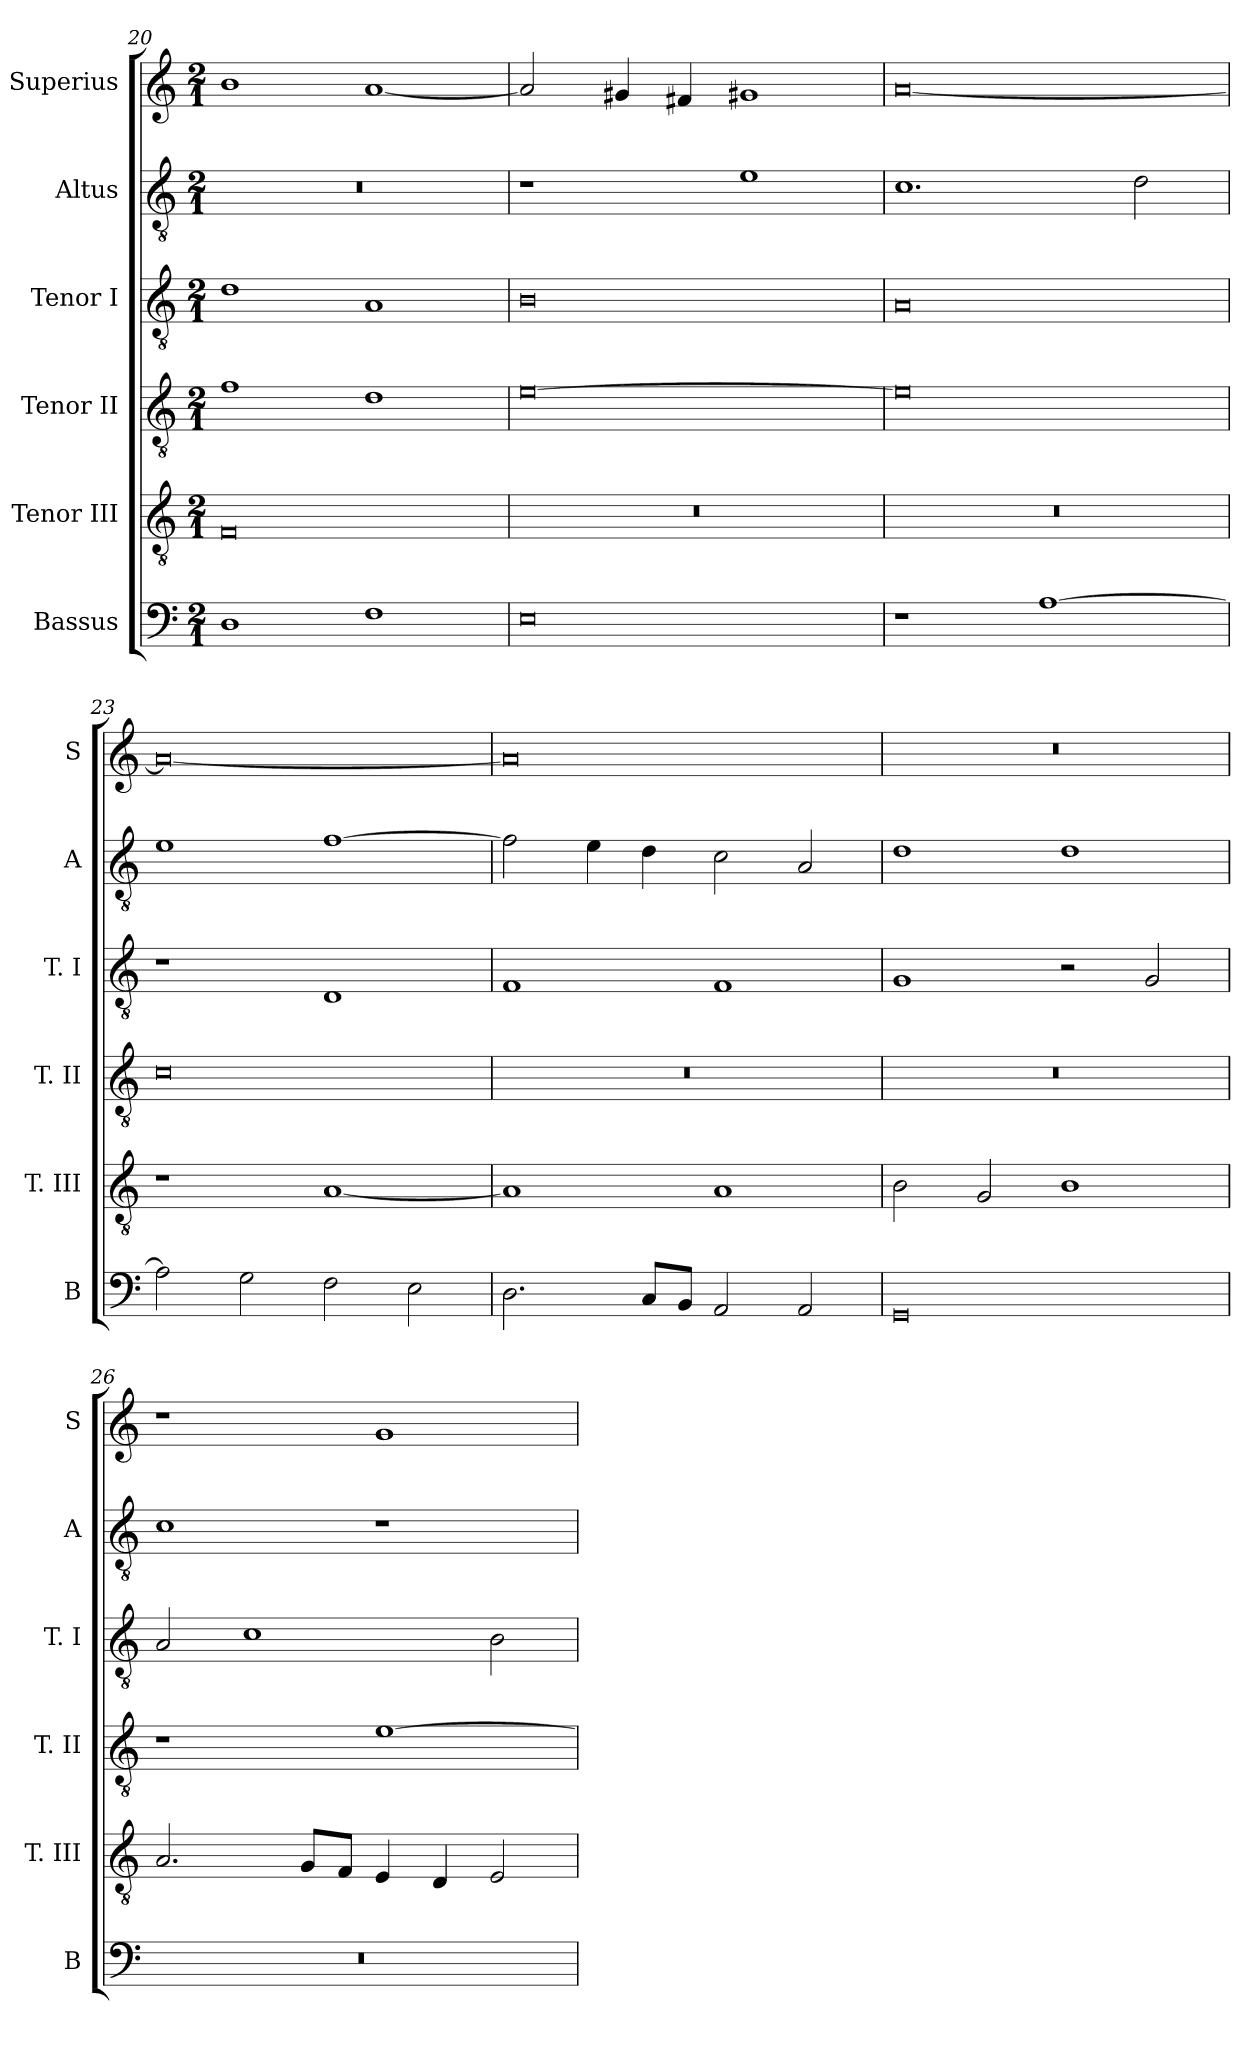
**kern	**kern	**kern	**kern	**kern	**kern
*part6	*part5	*part4	*part3	*part2	*part1
*staff6	*staff5	*staff4	*staff3	*staff2	*staff1
*I"Bassus	*I"Tenor III	*I"Tenor II	*I"Tenor I	*I"Altus	*I"Superius
*I'B	*I'T. III	*I'T. II	*I'T. I	*I'A	*I'S
*clefF4	*clefGv2	*clefGv2	*clefGv2	*clefGv2	*clefG2
*k[]	*k[]	*k[]	*k[]	*k[]	*k[]
*C:	*C:	*C:	*C:	*C:	*C:
*M2/1	*M2/1	*M2/1	*M2/1	*M2/1	*M2/1
=20	=20	=20	=20	=20	=20
1D	0F	1f	1d	0r	1b
1F	.	1d	1A	.	[1a
=21	=21	=21	=21	=21	=21
0E	0r	[0e	0B	1r	2a]
.	.	.	.	.	4g#X
.	.	.	.	.	4f#X
.	.	.	.	1e	1g#X
=22	=22	=22	=22	=22	=22
1r	0r	0e]	0A	1.c	[0a
[1A	.	.	.	.	.
.	.	.	.	2d	.
=23	=23	=23	=23	=23	=23
2A]	1r	0c	1r	1e	0a_
2G	.	.	.	.	.
2F	[1A	.	1D	[1f	.
2E	.	.	.	.	.
=24	=24	=24	=24	=24	=24
2.D	1A]	0r	1F	2f]	0a]
.	.	.	.	4e	.
8CL	.	.	.	4d	.
8BBJ	.	.	.	.	.
2AA	1A	.	1F	2c	.
2AA	.	.	.	2A	.
=25	=25	=25	=25	=25	=25
0GG	2B	0r	1G	1d	0r
.	2G	.	.	.	.
.	1B	.	2r	1d	.
.	.	.	2G	.	.
=26	=26	=26	=26	=26	=26
0r	2.A	1r	2A	1c	1r
.	.	.	1c	.	.
.	8GL	.	.	.	.
.	8FJ	.	.	.	.
.	4E	[1e	.	1r	1g
.	4D	.	.	.	.
.	2E	.	2B	.	.
=	=	=	=	=	=
*-	*-	*-	*-	*-	*-
